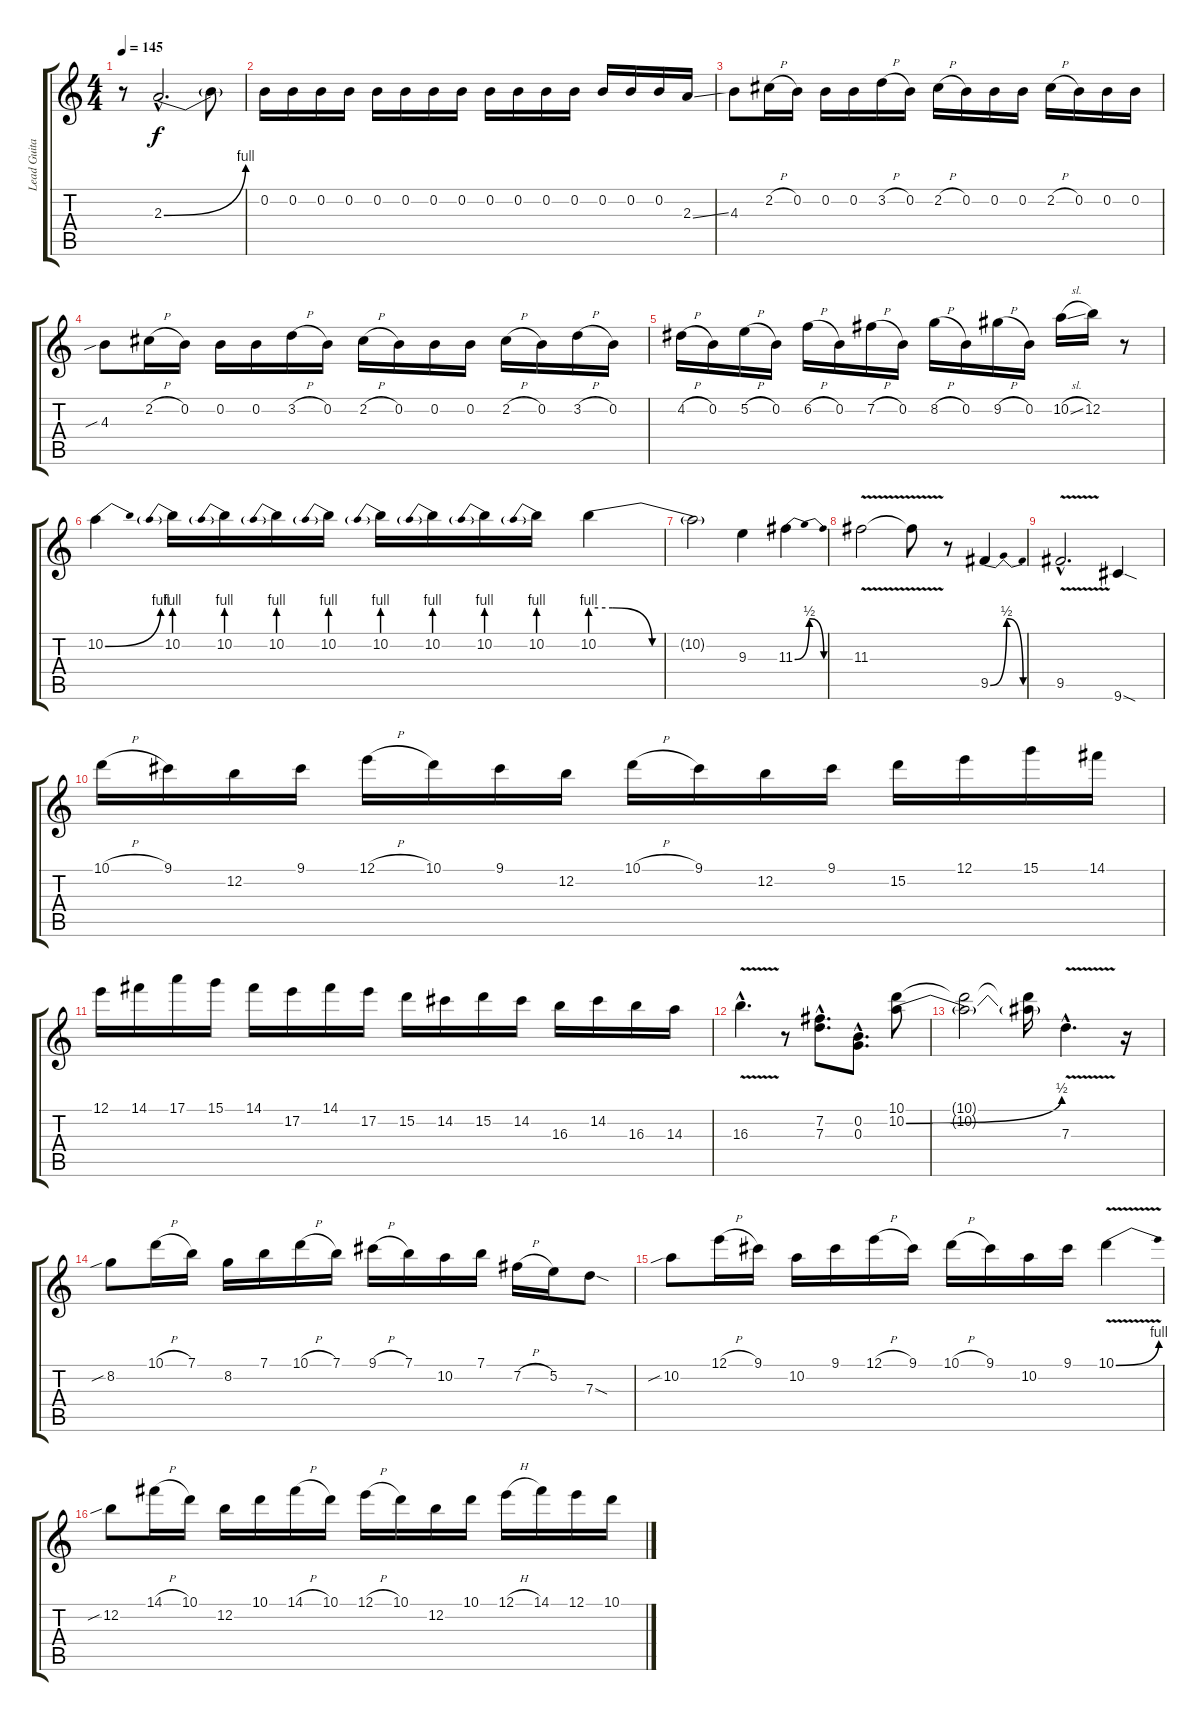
\track ("Lead Guitar" "Lead Guita") {instrument overdrivenguitar}
\staff {score tabs}
\tuning (E4 B3 G3 D3 A2 E2) {hide}
\ts (4 4)
\tempo 145
\clef g2
\ks c
r.8{dy f} 2.3{be (bend 0 0 60 4) hac}.2{d} 2.3{t}.8 |
0.2.16 0.2.16 0.2.16 0.2.16 0.2.16 0.2.16 0.2.16 0.2.16 0.2.16 0.2.16 0.2.16 0.2.16 0.2.16 0.2.16 0.2.16 2.3{ss}.16 |
4.3.8 2.2{h}.16 0.2.16 0.2.16 0.2.16 3.2{h}.16 0.2.16 2.2{h}.16 0.2.16 0.2.16 0.2.16 2.2{h}.16 0.2.16 0.2.16 0.2.16 |
4.3{sib}.8 2.2{h}.16 0.2.16 0.2.16 0.2.16 3.2{h}.16 0.2.16 2.2{h}.16 0.2.16 0.2.16 0.2.16 2.2{h}.16 0.2.16 3.2{h}.16 0.2.16 |
4.2{h}.16 0.2.16 5.2{h}.16 0.2.16 6.2{h}.16 0.2.16 7.2{h}.16 0.2.16 8.2{h}.16 0.2.16 9.2{h}.16 0.2.16 10.2{sl}.16 12.2.16 r.8 |
10.2{be (bend 0 0 60 4)}.4 10.2{be (prebend 0 4 60 4)}.16 10.2{be (prebend 0 4 60 4)}.16 10.2{be (prebend 0 4 60 4)}.16 10.2{be (prebend 0 4 60 4)}.16 10.2{be (prebend 0 4 60 4)}.16 10.2{be (prebend 0 4 60 4)}.16 10.2{be (prebend 0 4 60 4)}.16 10.2{be (prebend 0 4 60 4)}.16 10.2{be (custom 0 4 9 4 25 0 60 0)}.4 |
10.2{t}.2 9.3.4 11.3{be (bendrelease 0 0 30 2 45 2 60 0)}.4 |
11.3{v}.2 11.3{t}.8 r.8 9.5{be (bendrelease 0 0 30 2 45 2 60 0)}.4 |
9.5{v hac}.2{d} 9.6{sod}.4 |
10.1{h}.16 9.1.16 12.2.16 9.1.16 12.1{h}.16 10.1.16 9.1.16 12.2.16 10.1{h}.16 9.1.16 12.2.16 9.1.16 15.2.16 12.1.16 15.1.16 14.1.16 |
12.1.16 14.1.16 17.1.16 15.1.16 14.1.16 17.2.16 14.1.16 17.2.16 15.2.16 14.2.16 15.2.16 14.2.16 16.3.16 14.2.16 16.3.16 14.3.16 |
16.3{v hac}.4{d} r.8 (7.2{hac} 7.3{hac}).8{d} (0.2{hac} 0.3{hac}).8{d} (10.1 10.2{be (bend 0 0 60 2)}).8 |
(10.1{t} 10.2{t}).2 (10.1{t} 10.2{t}).16 7.3{v hac}.4{d} r.16 |
8.2{sib}.8 10.1{h}.16 7.1.16 8.2.16 7.1.16 10.1{h}.16 7.1.16 9.1{h}.16 7.1.16 10.2.16 7.1.16 7.2{h}.16 5.2.16 7.3{sod}.8 |
10.2{sib}.8 12.1{h}.16 9.1.16 10.2.16 9.1.16 12.1{h}.16 9.1.16 10.1{h}.16 9.1.16 10.2.16 9.1.16 10.1{be (bend 0 0 60 4) v}.4 |
12.2{sib}.8 14.1{h}.16 10.1.16 12.2.16 10.1.16 14.1{h}.16 10.1.16 12.1{h}.16 10.1.16 12.2.16 10.1.16 12.1{h}.16 14.1.16 12.1.16 10.1.16
